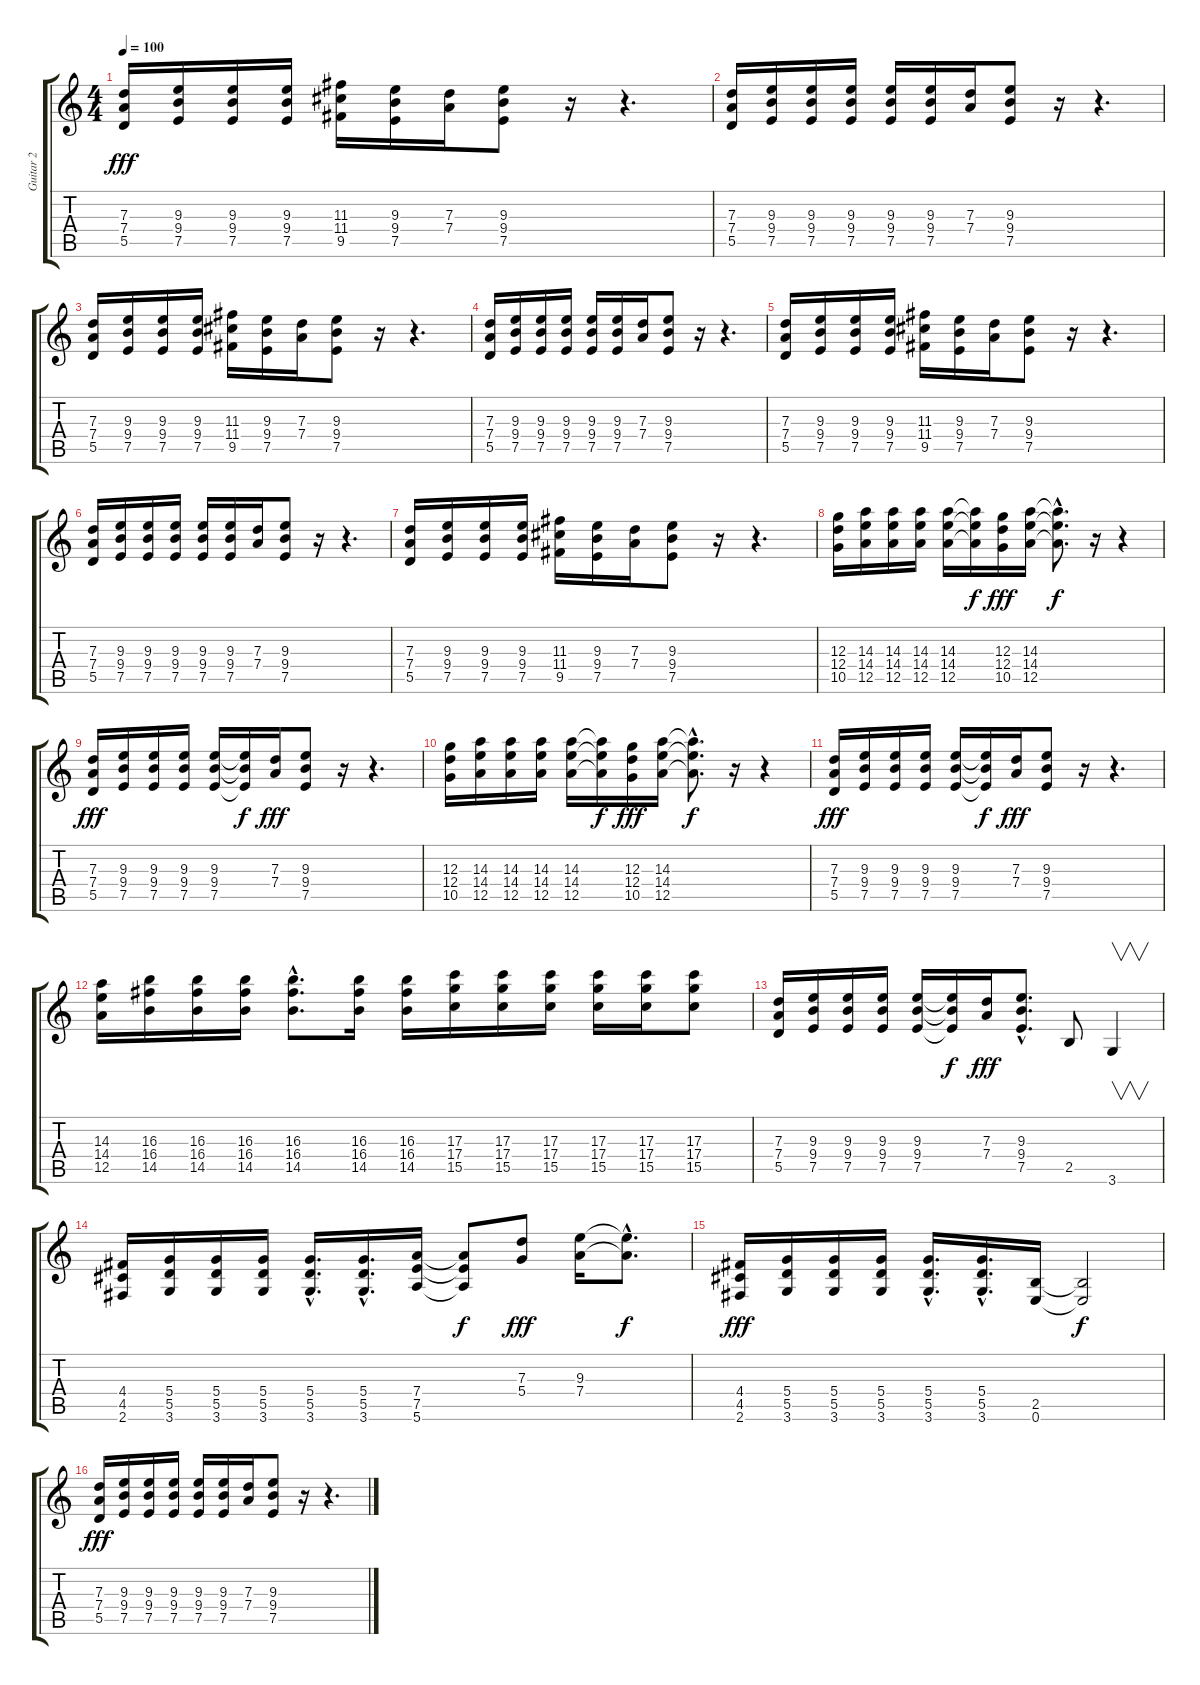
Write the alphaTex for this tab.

\track ("Guitar 2" "Guitar 2") {instrument distortionguitar}
\staff {score tabs}
\tuning (E4 B3 G3 D3 A2 E2) {hide}
\ts (4 4)
\tempo 100
\clef g2
\ks c
(7.3 7.4 5.5).16{dy fff} (9.3 9.4 7.5).16 (9.3 9.4 7.5).16 (9.3 9.4 7.5).16 (11.3 11.4 9.5).16 (9.3 9.4 7.5).16 (7.3 7.4).16 (9.3 9.4 7.5).8 r.16 r.4{d} |
(7.3 7.4 5.5).16 (9.3 9.4 7.5).16 (9.3 9.4 7.5).16 (9.3 9.4 7.5).16 (9.3 9.4 7.5).16 (9.3 9.4 7.5).16 (7.3 7.4).16 (9.3 9.4 7.5).8 r.16 r.4{d} |
(7.3 7.4 5.5).16 (9.3 9.4 7.5).16 (9.3 9.4 7.5).16 (9.3 9.4 7.5).16 (11.3 11.4 9.5).16 (9.3 9.4 7.5).16 (7.3 7.4).16 (9.3 9.4 7.5).8 r.16 r.4{d} |
(7.3 7.4 5.5).16 (9.3 9.4 7.5).16 (9.3 9.4 7.5).16 (9.3 9.4 7.5).16 (9.3 9.4 7.5).16 (9.3 9.4 7.5).16 (7.3 7.4).16 (9.3 9.4 7.5).8 r.16 r.4{d} |
(7.3 7.4 5.5).16 (9.3 9.4 7.5).16 (9.3 9.4 7.5).16 (9.3 9.4 7.5).16 (11.3 11.4 9.5).16 (9.3 9.4 7.5).16 (7.3 7.4).16 (9.3 9.4 7.5).8 r.16 r.4{d} |
(7.3 7.4 5.5).16 (9.3 9.4 7.5).16 (9.3 9.4 7.5).16 (9.3 9.4 7.5).16 (9.3 9.4 7.5).16 (9.3 9.4 7.5).16 (7.3 7.4).16 (9.3 9.4 7.5).8 r.16 r.4{d} |
(7.3 7.4 5.5).16 (9.3 9.4 7.5).16 (9.3 9.4 7.5).16 (9.3 9.4 7.5).16 (11.3 11.4 9.5).16 (9.3 9.4 7.5).16 (7.3 7.4).16 (9.3 9.4 7.5).8 r.16 r.4{d} |
(12.3 12.4 10.5).16 (14.3 14.4 12.5).16 (14.3 14.4 12.5).16 (14.3 14.4 12.5).16 (14.3 14.4 12.5).16 (14.3{t} 14.4{t} 12.5{t}).16{dy f} (12.3 12.4 10.5).16{dy fff} (14.3 14.4 12.5).16 (14.3{hac t} 14.4{hac t} 12.5{hac t}).8{d dy f} r.16 r.4 |
(7.3 7.4 5.5).16{dy fff} (9.3 9.4 7.5).16 (9.3 9.4 7.5).16 (9.3 9.4 7.5).16 (9.3 9.4 7.5).16 (9.3{t} 9.4{t} 7.5{t}).16{dy f} (7.3 7.4).16{dy fff} (9.3 9.4 7.5).8 r.16 r.4{d} |
(12.3 12.4 10.5).16 (14.3 14.4 12.5).16 (14.3 14.4 12.5).16 (14.3 14.4 12.5).16 (14.3 14.4 12.5).16 (14.3{t} 14.4{t} 12.5{t}).16{dy f} (12.3 12.4 10.5).16{dy fff} (14.3 14.4 12.5).16 (14.3{hac t} 14.4{hac t} 12.5{hac t}).8{d dy f} r.16 r.4 |
(7.3 7.4 5.5).16{dy fff} (9.3 9.4 7.5).16 (9.3 9.4 7.5).16 (9.3 9.4 7.5).16 (9.3 9.4 7.5).16 (9.3{t} 9.4{t} 7.5{t}).16{dy f} (7.3 7.4).16{dy fff} (9.3 9.4 7.5).8 r.16 r.4{d} |
(14.3 14.4 12.5).16 (16.3 16.4 14.5).16 (16.3 16.4 14.5).16 (16.3 16.4 14.5).16 (16.3{hac} 16.4{hac} 14.5{hac}).8{d} (16.3 16.4 14.5).16 (16.3 16.4 14.5).16 (17.3 17.4 15.5).16 (17.3 17.4 15.5).16 (17.3 17.4 15.5).16 (17.3 17.4 15.5).16 (17.3 17.4 15.5).16 (17.3 17.4 15.5).8 |
(7.3 7.4 5.5).16 (9.3 9.4 7.5).16 (9.3 9.4 7.5).16 (9.3 9.4 7.5).16 (9.3 9.4 7.5).16 (9.3{t} 9.4{t} 7.5{t}).16{dy f} (7.3 7.4).16{dy fff} (9.3{hac} 9.4{hac} 7.5{hac}).8{d} 2.5.8 3.6.4{v} |
(4.4 4.5 2.6).16 (5.4 5.5 3.6).16 (5.4 5.5 3.6).16 (5.4 5.5 3.6).16 (5.4{hac} 5.5{hac} 3.6{hac}).16{d} (5.4{hac} 5.5{hac} 3.6{hac}).16{d} (7.4 7.5 5.6).16 (7.4{t} 7.5{t} 5.6{t}).8{dy f} (7.3 5.4).8{dy fff} (9.3 7.4).16 (9.3{hac t} 7.4{hac t}).8{d dy f} |
(4.4 4.5 2.6).16{dy fff} (5.4 5.5 3.6).16 (5.4 5.5 3.6).16 (5.4 5.5 3.6).16 (5.4{hac} 5.5{hac} 3.6{hac}).16{d} (5.4{hac} 5.5{hac} 3.6{hac}).16{d} (2.5 0.6).16 (2.5{t} 0.6{t}).2{dy f} |
(7.3 7.4 5.5).16{dy fff} (9.3 9.4 7.5).16 (9.3 9.4 7.5).16 (9.3 9.4 7.5).16 (9.3 9.4 7.5).16 (9.3 9.4 7.5).16 (7.3 7.4).16 (9.3 9.4 7.5).8 r.16 r.4{d}
